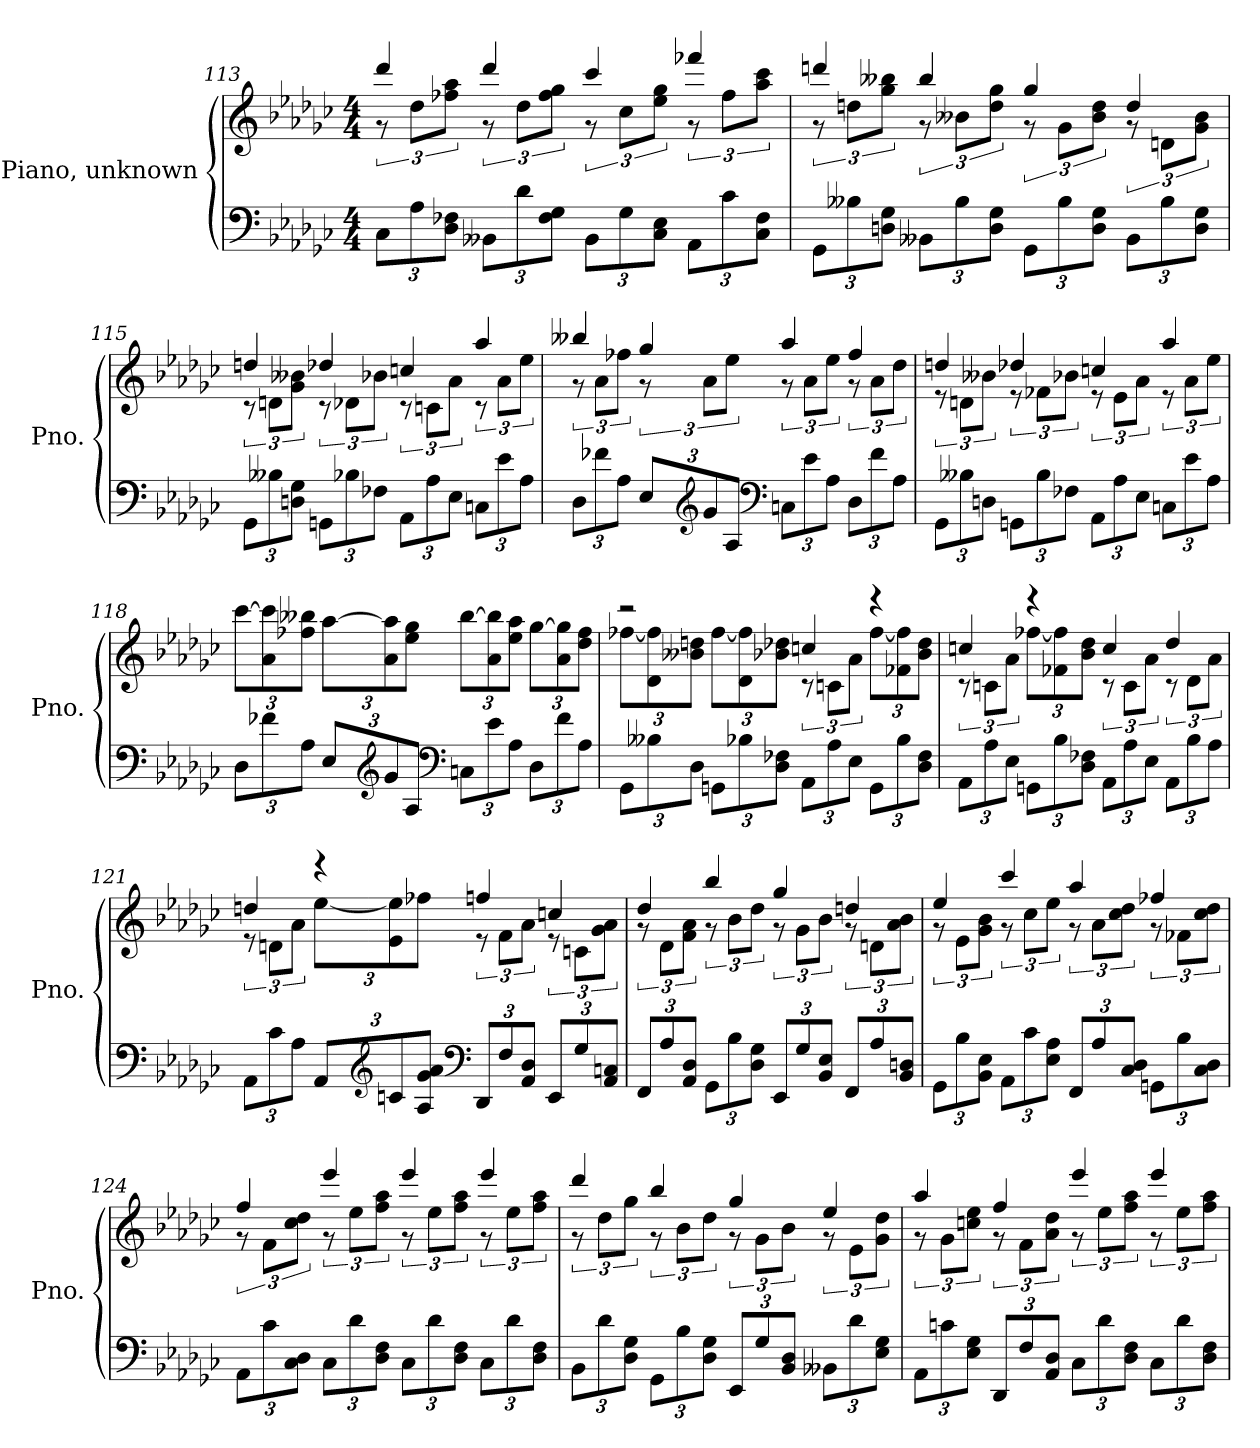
**kern	**kern
*part1	*part1
*staff2	*staff1
*I"Piano, unknown	*
*I'Pno.	*
*clefF4	*clefG2
*k[b-e-a-d-g-c-]	*k[b-e-a-d-g-c-]
*M4/4	*M4/4
*Xbrackettup	*
=113	=113
*	*^
12C-\L	4ddd-/	12r
12A-\	.	12dd-\L
12D-\ 12F-X\J	.	12ff-X\ 12aa-\J
12BB--X\L	4ddd-/	12r
12d-\	.	12dd-\L
12F-\ 12G-\J	.	12ff-\ 12gg-\J
12BB--\L	4ccc-/	12r
12G-\	.	12cc-\L
12C-\ 12E-\J	.	12ee-\ 12gg-\J
12AA-\L	4fff-X/	12r
12c-\	.	12ff-\L
12C-\ 12F-\J	.	12aa-\ 12ccc-\J
!!LO:LB:g=z	!!
=114	=114	=114
12GG-\L	4dddn/	12r
12B--X\	.	12ddn\L
12Dn\ 12G-\J	.	12gg-\ 12bb--X\J
12BB--X\L	4bb--/	12r
12B--\	.	12b--X\L
12D\ 12G-\J	.	12dd\ 12gg-\J
12GG-\L	4gg-/	12r
12B--\	.	12g-\L
12D\ 12G-\J	.	12b--\ 12dd\J
12BB--\L	4dd/	12r
12B--\	.	12dn\L
12D\ 12G-\J	.	12g-\ 12b--\J
=115	=115	=115
12GG-\L	4ddn/	12r
12B--X\	.	12dn\L
12Dn\ 12G-\J	.	12g-\ 12b--X\J
12GGn\L	4dd-X/	12r
12B-X\	.	12d-X\L
12F-X\J	.	12b-X\J
12AA-\L	4ccn/	12r
12A-\	.	12cn\L
12E-\J	.	12a-\J
12Cn\L	4aa-/	12r
12e-\	.	12a-\L
12A-\J	.	12ee-\J
!!LO:LB:g=z	!!
=116	=116	=116
12D-\L	4bb--X/	12r
12f-X\	.	12a-\L
12A-\J	.	12ff-X\J
12E-/L	4gg-/	12r
*clefG2	*	*
12g-/	.	12a-\L
12A-/J	.	12ee-\J
*clefF4	*	*
12Cn\L	4aa-/	12r
12e-\	.	12a-\L
12A-\J	.	12ee-\J
12D-\L	4ff-/	12r
12f-\	.	12a-\L
12A-\J	.	12dd-\J
=117	=117	=117
12GG-\L	4ddn/	12r
12B--X\	.	12dn\L
12Dn\J	.	12b--X\J
12GGn\L	4dd-X/	12r
12B--\	.	12f-X\L
12F-X\J	.	12b-X\J
12AA-\L	4ccn/	12r
12A-\	.	12e-\L
12E-\J	.	12a-\J
12Cn\L	4aa-/	12r
12e-\	.	12a-\L
12A-\J	.	12ee-\J
*	*v	*v
!!LO:PB:g=z
=118	=118
*	*Xbrackettup
12D-\L	[12ccc-\L
12f-X\	12a-\ 12ccc-\]
12A-\J	12ff-X\ 12bb--X\J
12E-/L	[12aa-\L
*clefG2	*
12g-/	12a-\ 12aa-\]
12A-/J	12ee-\ 12gg-\J
*clefF4	*
12Cn\L	[12bb--\L
12e-\	12a-\ 12bb--\]
12A-\J	12ee-\ 12aa-\J
12D-\L	[12gg-\L
12f-\	12a-\ 12gg-\]
12A-\J	12dd-\ 12ff-\J
=119	=119
*	*^
12GG-\L	2r	[12ff-X\L
12B--X\	.	12d-\ 12ff-\]
12D-\J	.	12b--X\ 12ddn\J
12GGn\L	.	[12ff-\L
12B-X\	.	12d-\ 12ff-\]
12D-\ 12F-X\J	.	12b-X\ 12dd-X\J
*	*	*brackettup
12AA-\L	4ccn/	12r
12A-\	.	12cn\L
12E-\J	.	12a-\J
*	*	*Xbrackettup
12GG\L	4r	[12ff-\L
12B-\	.	12f-X\ 12ff-\]
12D-\ 12F-\J	.	12b-\ 12dd-\J
!!LO:LB:g=z	!!
=120	=120	=120
*	*	*brackettup
12AA-\L	4ccn/	12r
12A-\	.	12cn\L
12E-\J	.	12a-\J
*	*	*Xbrackettup
12GGn\L	4r	[12ff-X\L
12B-\	.	12f-X\ 12ff-\]
12D-\ 12F-X\J	.	12b-\ 12dd-\J
*	*	*brackettup
12AA-\L	4cc/	12r
12A-\	.	12c\L
12E-\J	.	12a-\J
12AA-\L	4dd-/	12r
12B-\	.	12d-\L
12A-\J	.	12a-\J
=121	=121	=121
12AA-\L	4ddn/	12r
12c-\	.	12dn\L
12A-\J	.	12a-\J
*	*	*Xbrackettup
12AA-/L	4r	[12ee-\L
*clefG2	*	*
12cn/	.	12e-\ 12ee-\]
12A-/ 12g-/ 12a-/J	.	12ff-X\J
*clefF4	*	*
*	*	*brackettup
12DD-/L	4ffn/	12r
12F/	.	12f\L
12AA-/ 12D-/J	.	12a-\J
12EE-/L	4ccn/	12r
12G-/	.	12cn\L
12AA-/ 12Cn/J	.	12g-\ 12a-\J
!!LO:LB:g=z	!!
=122	=122	=122
12FF/L	4dd-/	12r
12A-/	.	12d-\L
12AA-/ 12D-/J	.	12f\ 12a-\J
12GG-\L	4bb-/	12r
12B-\	.	12b-\L
12D-\ 12G-\J	.	12dd-\J
12EE-/L	4gg-/	12r
12G-/	.	12g-\L
12BB-/ 12E-/J	.	12b-\J
12FF/L	4ddn/	12r
12A-/	.	12dn\L
12BB-/ 12Dn/J	.	12a-\ 12b-\J
=123	=123	=123
12GG-\L	4ee-/	12r
12B-\	.	12e-\L
12BB-\ 12E-\J	.	12g-\ 12b-\J
12AA-\L	4ccc-/	12r
12c-\	.	12cc-\L
12E-\ 12A-\J	.	12ee-\J
12FF/L	4aa-/	12r
12A-/	.	12a-\L
12C-/ 12D-/J	.	12cc-\ 12dd-\J
12GGn\L	4ff-X/	12r
12B-\	.	12f-X\L
12C-\ 12D-\J	.	12cc-\ 12dd-\J
=124	=124	=124
12AA-\L	4ff/	12r
12c-\	.	12f\L
12C-\ 12D-\J	.	12cc-\ 12dd-\J
12C-\L	4eee-/	12r
12d-\	.	12ee-\L
12D-\ 12F\J	.	12ff\ 12aa-\J
12C-\L	4eee-/	12r
12d-\	.	12ee-\L
12D-\ 12F\J	.	12ff\ 12aa-\J
12C-\L	4eee-/	12r
12d-\	.	12ee-\L
12D-\ 12F\J	.	12ff\ 12aa-\J
!!LO:LB:g=z	!!
=125	=125	=125
12BB-\L	4ddd-/	12r
12d-\	.	12dd-\L
12D-\ 12G-\J	.	12gg-\J
12GG-\L	4bb-/	12r
12B-\	.	12b-\L
12D-\ 12G-\J	.	12dd-\J
12EE-/L	4gg-/	12r
12G-/	.	12g-\L
12BB-/ 12D-/J	.	12b-\J
12BB--X\L	4ee-/	12r
12d-\	.	12e-\L
12E-\ 12G-\J	.	12g-\ 12dd-\J
=126	=126	=126
12AA-\L	4aa-/	12r
12cn\	.	12g-\L
12E-\ 12G-\J	.	12ccn\ 12ee-\J
12DD-/L	4ff/	12r
12F/	.	12f\L
12AA-/ 12D-/J	.	12a-\ 12dd-\J
12C-\L	4eee-/	12r
12d-\	.	12ee-\L
12D-\ 12F\J	.	12ff\ 12aa-\J
12C-\L	4eee-/	12r
12d-\	.	12ee-\L
12D-\ 12F\J	.	12ff\ 12aa-\J
*	*v	*v
=	=
*-	*-
